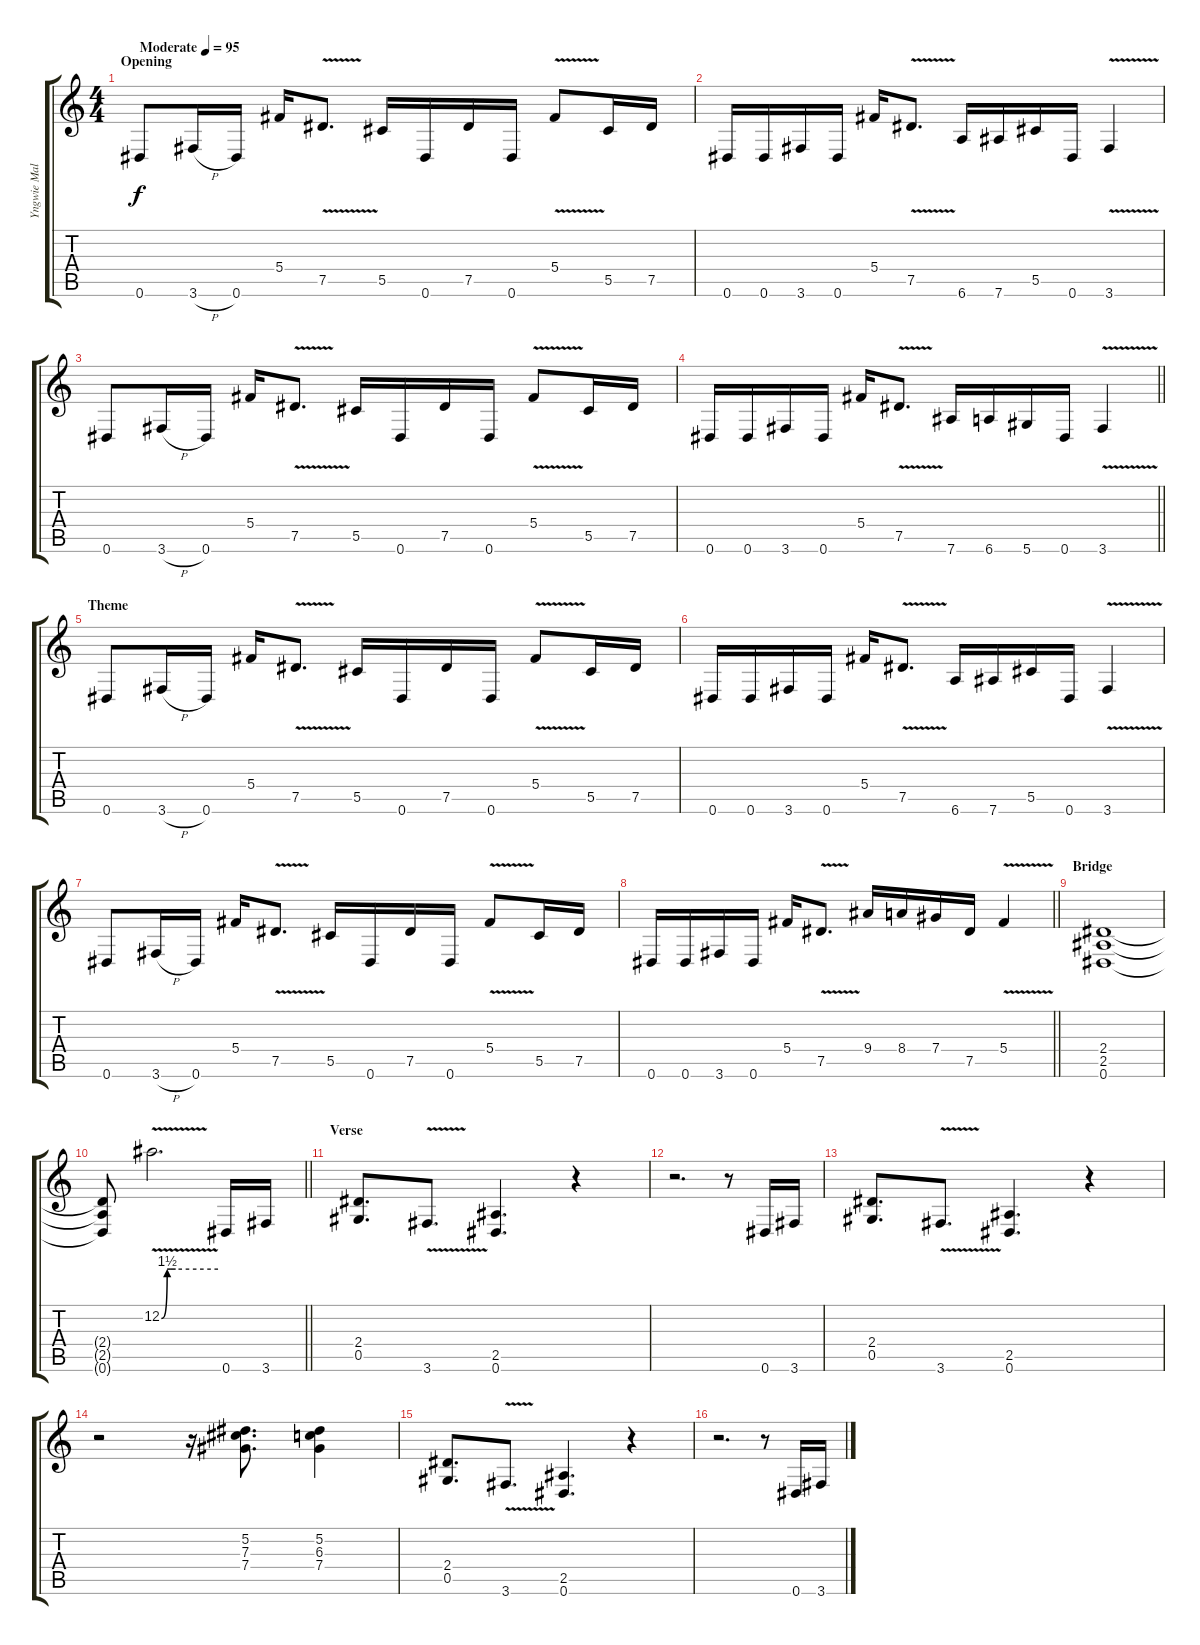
\track ("Yngwie Malmsteen" "Yngwie Mal") {instrument overdrivenguitar}
\staff {score tabs}
\tuning (Eb4 Bb3 Gb3 Db3 Ab2 Eb2) {hide}
\ts (4 4)
\section ("" "Opening")
\tempo (95 "Moderate")
\clef g2
\ks c
0.6.8{dy f instrument overdrivenguitar} 3.6{h}.16 0.6.16 5.4.16 7.5{v}.8{d} 5.5.16 0.6.16 7.5.16 0.6.16 5.4{v}.8 5.5.16 7.5.16 |
0.6.16 0.6.16 3.6.16 0.6.16 5.4.16 7.5{v}.8{d} 6.6.16 7.6.16 5.5.16 0.6.16 3.6{v}.4 |
0.6.8 3.6{h}.16 0.6.16 5.4.16 7.5{v}.8{d} 5.5.16 0.6.16 7.5.16 0.6.16 5.4{v}.8 5.5.16 7.5.16 |
\barLineRight lightlight
0.6.16 0.6.16 3.6.16 0.6.16 5.4.16 7.5{v}.8{d} 7.6.16 6.6.16 5.6.16 0.6.16 3.6{v}.4 |
\section ("" "Theme")
0.6.8 3.6{h}.16 0.6.16 5.4.16 7.5{v}.8{d} 5.5.16 0.6.16 7.5.16 0.6.16 5.4{v}.8 5.5.16 7.5.16 |
0.6.16 0.6.16 3.6.16 0.6.16 5.4.16 7.5{v}.8{d} 6.6.16 7.6.16 5.5.16 0.6.16 3.6{v}.4 |
0.6.8 3.6{h}.16 0.6.16 5.4.16 7.5{v}.8{d} 5.5.16 0.6.16 7.5.16 0.6.16 5.4{v}.8 5.5.16 7.5.16 |
\barLineRight lightlight
0.6.16 0.6.16 3.6.16 0.6.16 5.4.16 7.5{v}.8{d} 9.4.16 8.4.16 7.4.16 7.5.16 5.4{v}.4 |
\section ("" "Bridge")
(2.4 2.5 0.6).1 |
\barLineRight lightlight
(2.4{t} 2.5{t} 0.6{t}).8 12.2{be (custom 0 0 6 6 10 6 15 6 60 6) v}.2{d} 0.6.16 3.6.16 |
\section ("" "Verse")
(2.4 0.5).8{d} 3.6{v}.8{d} (2.5 0.6).4{d} r.4 |
r.2{d} r.8 0.6.16 3.6.16 |
(2.4 0.5).8{d} 3.6{v}.8{d} (2.5 0.6).4{d} r.4 |
r.2 r.16 (5.2 7.3 7.4).8{d} (5.2 6.3 7.4).4 |
(2.4 0.5).8{d} 3.6{v}.8{d} (2.5 0.6).4{d} r.4 |
r.2{d} r.8 0.6.16 3.6.16
